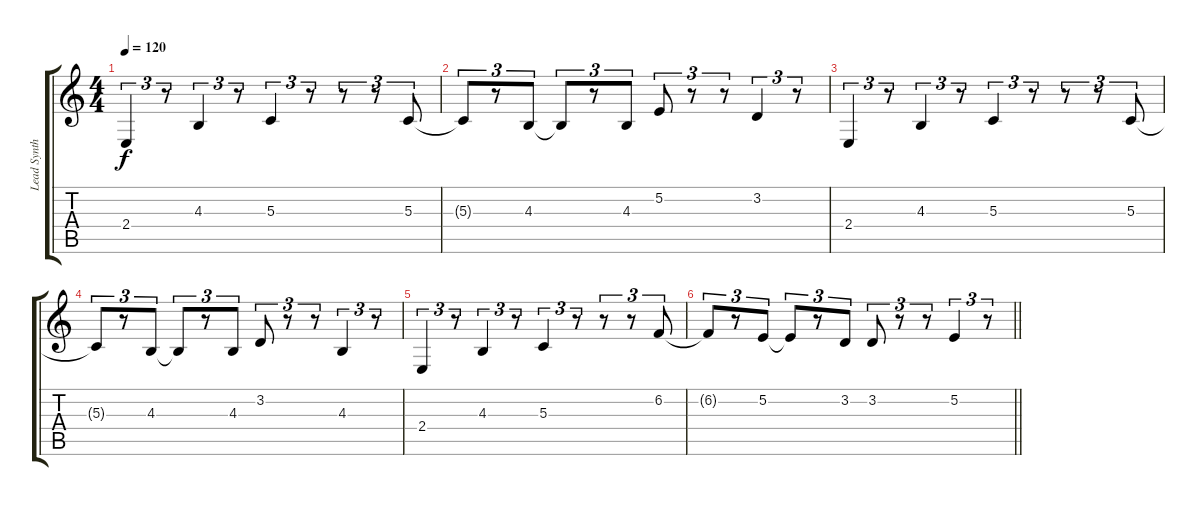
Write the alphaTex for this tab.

\track ("Lead Synth" "Lead Synth") {instrument lead2sawtooth}
\staff {score tabs}
\tuning (E4 B3 G3 D3 A2 E2) {hide}
\ts (4 4)
\tempo 120
\clef g2
\ks c
2.4.4{tu (3 2) dy f} r.8{tu (3 2)} 4.3.4{tu (3 2)} r.8{tu (3 2)} 5.3.4{tu (3 2)} r.8{tu (3 2)} r.8{tu (3 2)} r.8{tu (3 2)} 5.3.8{tu (3 2)} |
5.3{t}.8{tu (3 2)} r.8{tu (3 2)} 4.3.8{tu (3 2)} 4.3{t}.8{tu (3 2)} r.8{tu (3 2)} 4.3.8{tu (3 2)} 5.2.8{tu (3 2)} r.8{tu (3 2)} r.8{tu (3 2)} 3.2.4{tu (3 2)} r.8{tu (3 2)} |
2.4.4{tu (3 2)} r.8{tu (3 2)} 4.3.4{tu (3 2)} r.8{tu (3 2)} 5.3.4{tu (3 2)} r.8{tu (3 2)} r.8{tu (3 2)} r.8{tu (3 2)} 5.3.8{tu (3 2)} |
5.3{t}.8{tu (3 2)} r.8{tu (3 2)} 4.3.8{tu (3 2)} 4.3{t}.8{tu (3 2)} r.8{tu (3 2)} 4.3.8{tu (3 2)} 3.2.8{tu (3 2)} r.8{tu (3 2)} r.8{tu (3 2)} 4.3.4{tu (3 2)} r.8{tu (3 2)} |
2.4.4{tu (3 2)} r.8{tu (3 2)} 4.3.4{tu (3 2)} r.8{tu (3 2)} 5.3.4{tu (3 2)} r.8{tu (3 2)} r.8{tu (3 2)} r.8{tu (3 2)} 6.2.8{tu (3 2)} |
\barLineRight lightlight
6.2{t}.8{tu (3 2)} r.8{tu (3 2)} 5.2.8{tu (3 2)} 5.2{t}.8{tu (3 2)} r.8{tu (3 2)} 3.2.8{tu (3 2)} 3.2.8{tu (3 2)} r.8{tu (3 2)} r.8{tu (3 2)} 5.2.4{tu (3 2)} r.8{tu (3 2)}
